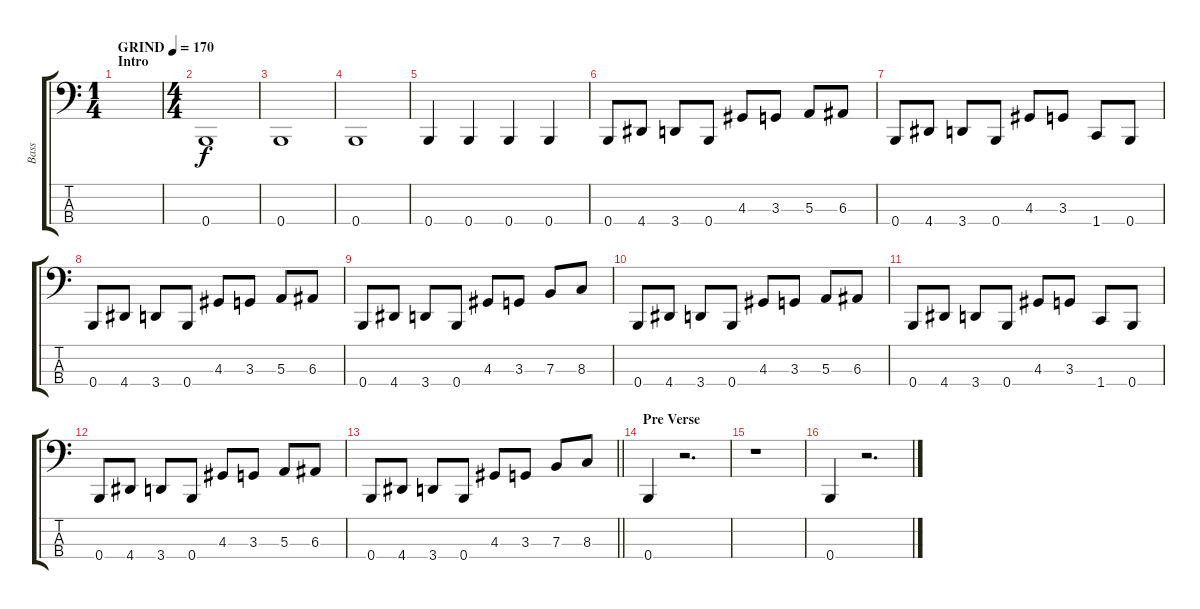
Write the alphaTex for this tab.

\track ("Bass" "Bass") {instrument electricbassfinger}
\staff {score tabs}
\tuning (D2 A1 E1 B0) {hide}
\ts (1 4)
\section ("" "Intro")
\tempo (170 "GRIND")
\clef f4
\ks c
|
\ts (4 4)
0.4.1 |
0.4.1 |
0.4.1 |
0.4.4 0.4.4 0.4.4 0.4.4 |
0.4.8 4.4.8 3.4.8 0.4.8 4.3.8 3.3.8 5.3.8 6.3.8 |
0.4.8 4.4.8 3.4.8 0.4.8 4.3.8 3.3.8 1.4.8 0.4.8 |
0.4.8 4.4.8 3.4.8 0.4.8 4.3.8 3.3.8 5.3.8 6.3.8 |
0.4.8 4.4.8 3.4.8 0.4.8 4.3.8 3.3.8 7.3.8 8.3.8 |
0.4.8 4.4.8 3.4.8 0.4.8 4.3.8 3.3.8 5.3.8 6.3.8 |
0.4.8 4.4.8 3.4.8 0.4.8 4.3.8 3.3.8 1.4.8 0.4.8 |
0.4.8 4.4.8 3.4.8 0.4.8 4.3.8 3.3.8 5.3.8 6.3.8 |
\barLineRight lightlight
0.4.8 4.4.8 3.4.8 0.4.8 4.3.8 3.3.8 7.3.8 8.3.8 |
\section ("" "Pre Verse")
0.4.4 r.2{d} |
r.1 |
0.4.4 r.2{d}
